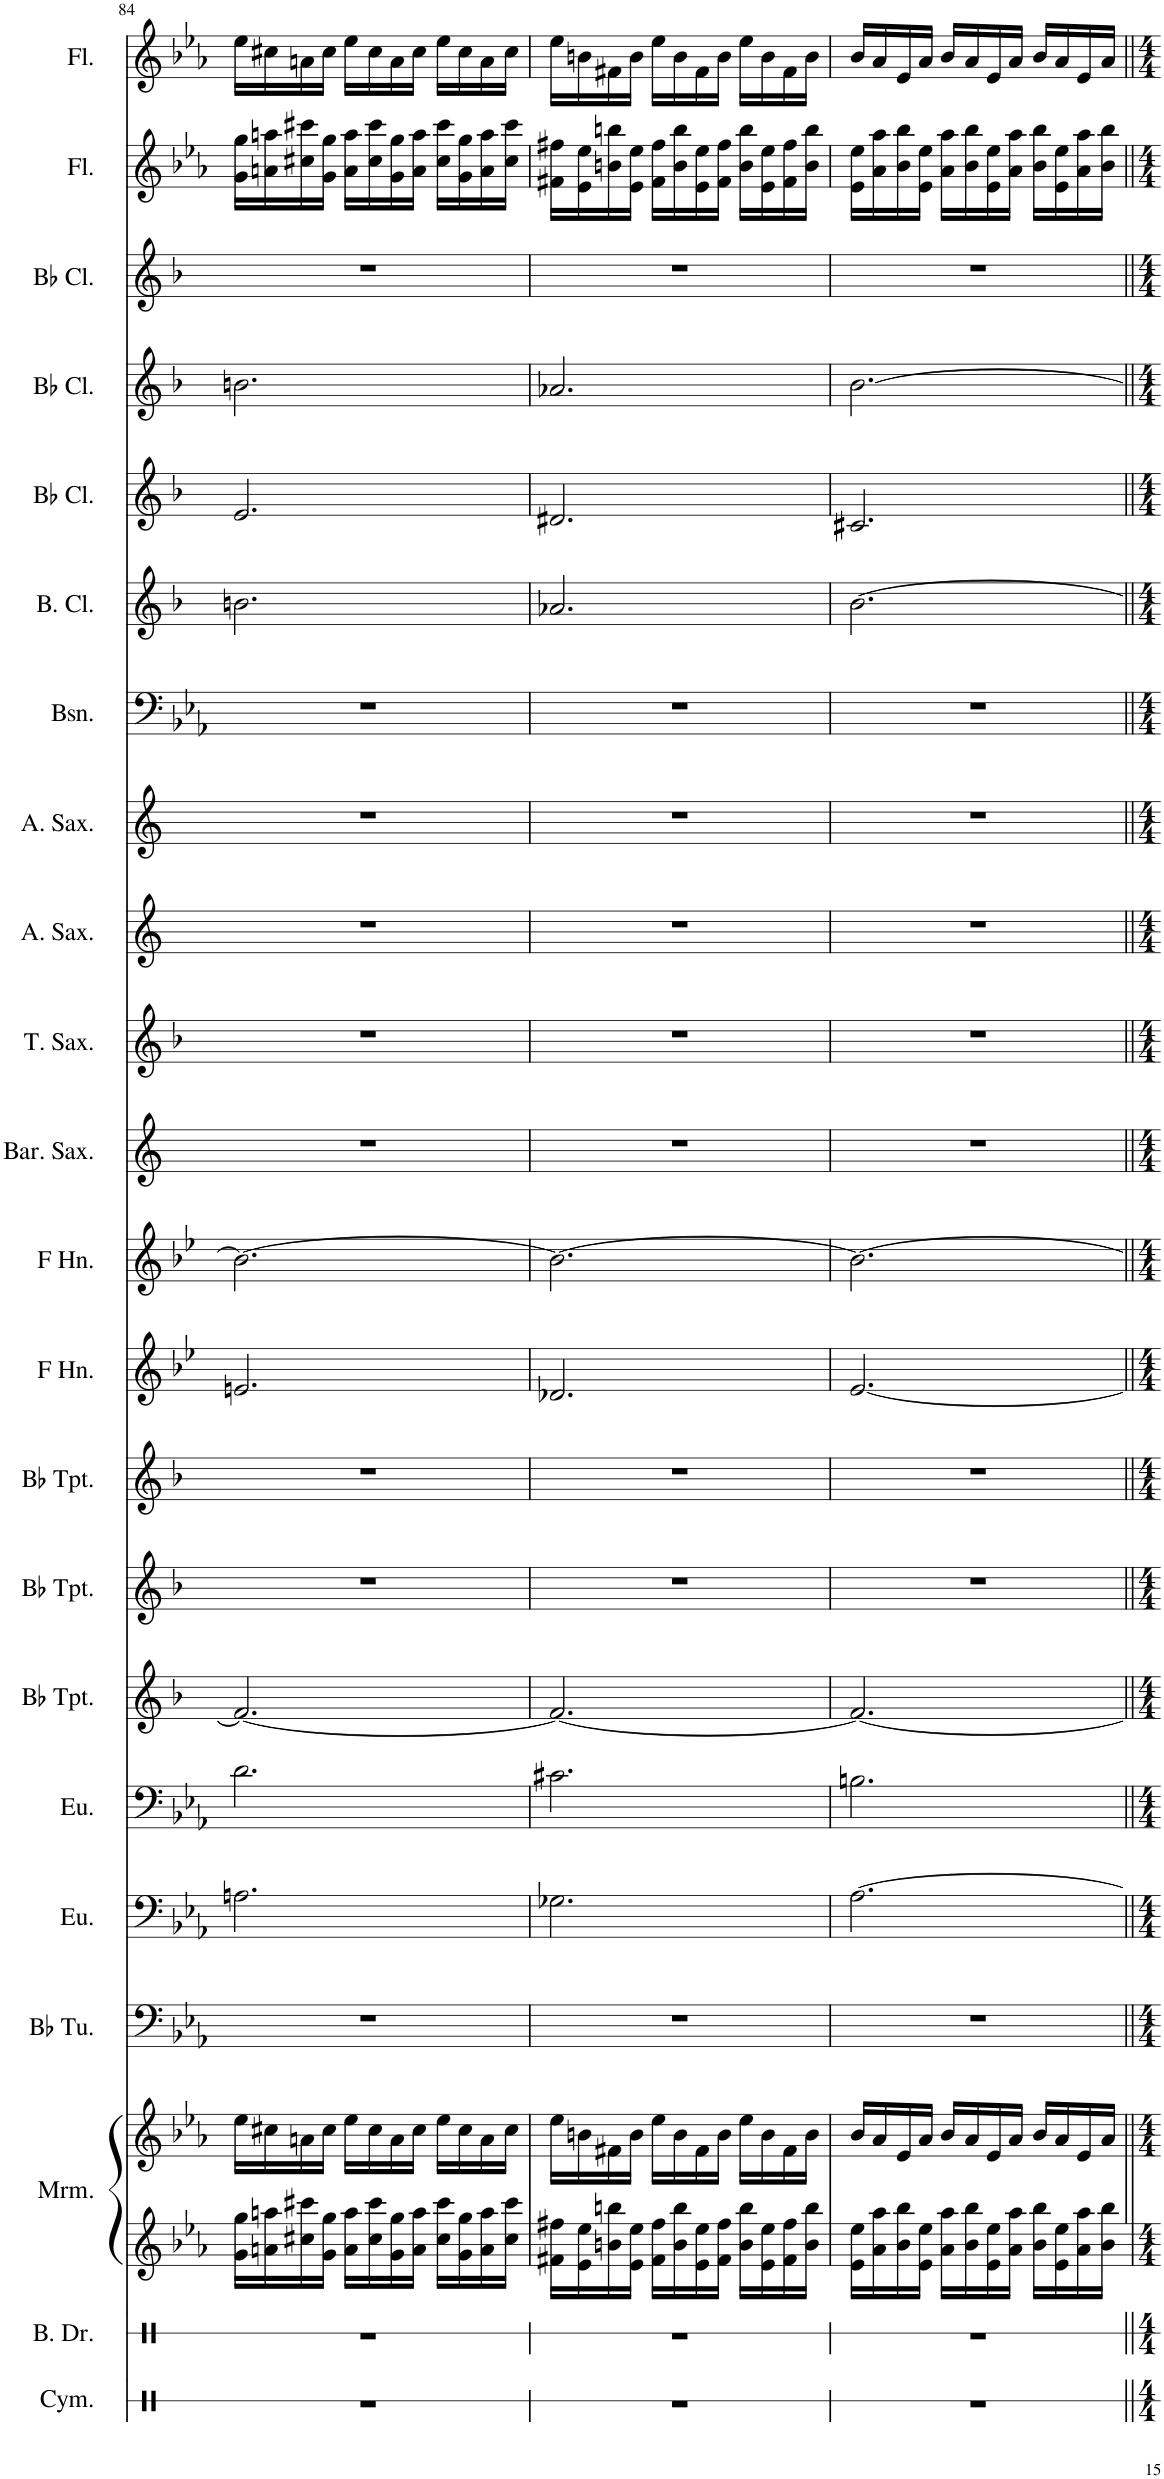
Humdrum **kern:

**kern	**kern	**kern	**kern	**kern	**kern	**kern	**kern	**kern	**kern	**kern	**kern	**kern	**kern	**kern	**kern	**kern	**kern	**kern	**kern	**kern	**kern	**kern
*part22	*part21	*part20	*part20	*part19	*part18	*part17	*part16	*part15	*part14	*part13	*part12	*part11	*part10	*part9	*part8	*part7	*part6	*part5	*part4	*part3	*part2	*part1
*staff23	*staff22	*staff21	*staff20	*staff19	*staff18	*staff17	*staff16	*staff15	*staff14	*staff13	*staff12	*staff11	*staff10	*staff9	*staff8	*staff7	*staff6	*staff5	*staff4	*staff3	*staff2	*staff1
*I"Cymbal	*I"Bass Drum	*I"Marimba	*	*I"Bb Tuba	*I"Euphonium	*I"Euphonium	*I"Bb Trumpet	*I"Bb Trumpet	*I"Bb Trumpet	*I"Horn in F	*I"Horn in F	*I"Baritone Saxophone	*I"Tenor Saxophone	*I"Alto Saxophone	*I"Alto Saxophone	*I"Bassoon	*I"Bass Clarinet	*I"Bb Clarinet	*I"Bb Clarinet	*I"Bb Clarinet	*I"Flute	*I"Flute
*I'Cym.	*I'B. Dr.	*I'Mrm.	*	*I'Bb Tu.	*I'Eu.	*I'Eu.	*I'Bb Tpt.	*I'Bb Tpt.	*I'Bb Tpt.	*	*	*I'Bar. Sax.	*I'T. Sax.	*I'A. Sax.	*I'A. Sax.	*I'Bsn.	*I'B. Cl.	*I'Bb Cl.	*I'Bb Cl.	*I'Bb Cl.	*I'Fl.	*I'Fl.
!!LO:PB:g=z
*clefX	*clefX	*clefG2	*clefG2	*clefF4	*clefF4	*clefF4	*clefG2	*clefG2	*clefG2	*clefG2	*clefG2	*clefG2	*clefG2	*clefG2	*clefG2	*clefF4	*clefG2	*clefG2	*clefG2	*clefG2	*clefG2	*clefG2
*	*	*	*	*	*	*	*Trd1c2	*Trd1c2	*Trd1c2	*Trd4c7	*Trd4c7	*Trd12c21	*Trd8c14	*Trd5c9	*Trd5c9	*	*Trd8c14	*Trd1c2	*Trd1c2	*Trd1c2	*	*
*k[]	*k[]	*k[b-e-a-]	*k[b-e-a-]	*k[b-e-a-]	*k[b-e-a-]	*k[b-e-a-]	*k[b-]	*k[b-]	*k[b-]	*k[b-e-]	*k[b-e-]	*k[]	*k[b-]	*k[]	*k[]	*k[b-e-a-]	*k[b-]	*k[b-]	*k[b-]	*k[b-]	*k[b-e-a-]	*k[b-e-a-]
*M3/4	*M3/4	*M3/4	*M3/4	*M3/4	*M3/4	*M3/4	*M3/4	*M3/4	*M3/4	*M3/4	*M3/4	*M3/4	*M3/4	*M3/4	*M3/4	*M3/4	*M3/4	*M3/4	*M3/4	*M3/4	*M3/4	*M3/4
=84	=84	=84	=84	=84	=84	=84	=84	=84	=84	=84	=84	=84	=84	=84	=84	=84	=84	=84	=84	=84	=84	=84
2.r	2.r	16g\ 16gg\LL	16ee-\LL	2.r	2.An\	2.d\	2.f/_	2.r	2.r	2.en/	2.b-\_	2.r	2.r	2.r	2.r	2.r	2.bn\	2.e/	2.bn\	2.r	16g\ 16gg\LL	16ee-\LL
.	.	16an\ 16aan\	16cc#X\	.	.	.	.	.	.	.	.	.	.	.	.	.	.	.	.	.	16an\ 16aan\	16cc#X\
.	.	16cc#X\ 16ccc#X\	16an\	.	.	.	.	.	.	.	.	.	.	.	.	.	.	.	.	.	16cc#X\ 16ccc#X\	16an\
.	.	16g\ 16gg\JJ	16cc#\JJ	.	.	.	.	.	.	.	.	.	.	.	.	.	.	.	.	.	16g\ 16gg\JJ	16cc#\JJ
.	.	16a\ 16aa\LL	16ee-\LL	.	.	.	.	.	.	.	.	.	.	.	.	.	.	.	.	.	16a\ 16aa\LL	16ee-\LL
.	.	16cc#\ 16ccc#\	16cc#\	.	.	.	.	.	.	.	.	.	.	.	.	.	.	.	.	.	16cc#\ 16ccc#\	16cc#\
.	.	16g\ 16gg\	16a\	.	.	.	.	.	.	.	.	.	.	.	.	.	.	.	.	.	16g\ 16gg\	16a\
.	.	16a\ 16aa\JJ	16cc#\JJ	.	.	.	.	.	.	.	.	.	.	.	.	.	.	.	.	.	16a\ 16aa\JJ	16cc#\JJ
.	.	16cc#\ 16ccc#\LL	16ee-\LL	.	.	.	.	.	.	.	.	.	.	.	.	.	.	.	.	.	16cc#\ 16ccc#\LL	16ee-\LL
.	.	16g\ 16gg\	16cc#\	.	.	.	.	.	.	.	.	.	.	.	.	.	.	.	.	.	16g\ 16gg\	16cc#\
.	.	16a\ 16aa\	16a\	.	.	.	.	.	.	.	.	.	.	.	.	.	.	.	.	.	16a\ 16aa\	16a\
.	.	16cc#\ 16ccc#\JJ	16cc#\JJ	.	.	.	.	.	.	.	.	.	.	.	.	.	.	.	.	.	16cc#\ 16ccc#\JJ	16cc#\JJ
=85	=85	=85	=85	=85	=85	=85	=85	=85	=85	=85	=85	=85	=85	=85	=85	=85	=85	=85	=85	=85	=85	=85
2.r	2.r	16f#X\ 16ff#X\LL	16ee-\LL	2.r	2.G-X\	2.c#X\	2.f/_	2.r	2.r	2.d-X/	2.b-\_	2.r	2.r	2.r	2.r	2.r	2.a-X/	2.d#X/	2.a-X/	2.r	16f#X\ 16ff#X\LL	16ee-\LL
.	.	16e-\ 16ee-\	16bn\	.	.	.	.	.	.	.	.	.	.	.	.	.	.	.	.	.	16e-\ 16ee-\	16bn\
.	.	16bn\ 16bbn\	16f#X\	.	.	.	.	.	.	.	.	.	.	.	.	.	.	.	.	.	16bn\ 16bbn\	16f#X\
.	.	16e-\ 16ee-\JJ	16b\JJ	.	.	.	.	.	.	.	.	.	.	.	.	.	.	.	.	.	16e-\ 16ee-\JJ	16b\JJ
.	.	16f#\ 16ff#\LL	16ee-\LL	.	.	.	.	.	.	.	.	.	.	.	.	.	.	.	.	.	16f#\ 16ff#\LL	16ee-\LL
.	.	16b\ 16bb\	16b\	.	.	.	.	.	.	.	.	.	.	.	.	.	.	.	.	.	16b\ 16bb\	16b\
.	.	16e-\ 16ee-\	16f#\	.	.	.	.	.	.	.	.	.	.	.	.	.	.	.	.	.	16e-\ 16ee-\	16f#\
.	.	16f#\ 16ff#\JJ	16b\JJ	.	.	.	.	.	.	.	.	.	.	.	.	.	.	.	.	.	16f#\ 16ff#\JJ	16b\JJ
.	.	16b\ 16bb\LL	16ee-\LL	.	.	.	.	.	.	.	.	.	.	.	.	.	.	.	.	.	16b\ 16bb\LL	16ee-\LL
.	.	16e-\ 16ee-\	16b\	.	.	.	.	.	.	.	.	.	.	.	.	.	.	.	.	.	16e-\ 16ee-\	16b\
.	.	16f#\ 16ff#\	16f#\	.	.	.	.	.	.	.	.	.	.	.	.	.	.	.	.	.	16f#\ 16ff#\	16f#\
.	.	16b\ 16bb\JJ	16b\JJ	.	.	.	.	.	.	.	.	.	.	.	.	.	.	.	.	.	16b\ 16bb\JJ	16b\JJ
=86	=86	=86	=86	=86	=86	=86	=86	=86	=86	=86	=86	=86	=86	=86	=86	=86	=86	=86	=86	=86	=86	=86
2.r	2.r	16e-\ 16ee-\LL	16b-/LL	2.r	[2.A-\	2.Bn\	2.f/_	2.r	2.r	[2.e-/	2.b-\_	2.r	2.r	2.r	2.r	2.r	[2.b-\	2.c#X/	[2.b-\	2.r	16e-\ 16ee-\LL	16b-/LL
.	.	16a-\ 16aa-\	16a-/	.	.	.	.	.	.	.	.	.	.	.	.	.	.	.	.	.	16a-\ 16aa-\	16a-/
.	.	16b-\ 16bb-\	16e-/	.	.	.	.	.	.	.	.	.	.	.	.	.	.	.	.	.	16b-\ 16bb-\	16e-/
.	.	16e-\ 16ee-\JJ	16a-/JJ	.	.	.	.	.	.	.	.	.	.	.	.	.	.	.	.	.	16e-\ 16ee-\JJ	16a-/JJ
.	.	16a-\ 16aa-\LL	16b-/LL	.	.	.	.	.	.	.	.	.	.	.	.	.	.	.	.	.	16a-\ 16aa-\LL	16b-/LL
.	.	16b-\ 16bb-\	16a-/	.	.	.	.	.	.	.	.	.	.	.	.	.	.	.	.	.	16b-\ 16bb-\	16a-/
.	.	16e-\ 16ee-\	16e-/	.	.	.	.	.	.	.	.	.	.	.	.	.	.	.	.	.	16e-\ 16ee-\	16e-/
.	.	16a-\ 16aa-\JJ	16a-/JJ	.	.	.	.	.	.	.	.	.	.	.	.	.	.	.	.	.	16a-\ 16aa-\JJ	16a-/JJ
.	.	16b-\ 16bb-\LL	16b-/LL	.	.	.	.	.	.	.	.	.	.	.	.	.	.	.	.	.	16b-\ 16bb-\LL	16b-/LL
.	.	16e-\ 16ee-\	16a-/	.	.	.	.	.	.	.	.	.	.	.	.	.	.	.	.	.	16e-\ 16ee-\	16a-/
.	.	16a-\ 16aa-\	16e-/	.	.	.	.	.	.	.	.	.	.	.	.	.	.	.	.	.	16a-\ 16aa-\	16e-/
.	.	16b-\ 16bb-\JJ	16a-/JJ	.	.	.	.	.	.	.	.	.	.	.	.	.	.	.	.	.	16b-\ 16bb-\JJ	16a-/JJ
=||	=||	=||	=||	=||	=||	=||	=||	=||	=||	=||	=||	=||	=||	=||	=||	=||	=||	=||	=||	=||	=||	=||
*-	*-	*-	*-	*-	*-	*-	*-	*-	*-	*-	*-	*-	*-	*-	*-	*-	*-	*-	*-	*-	*-	*-
